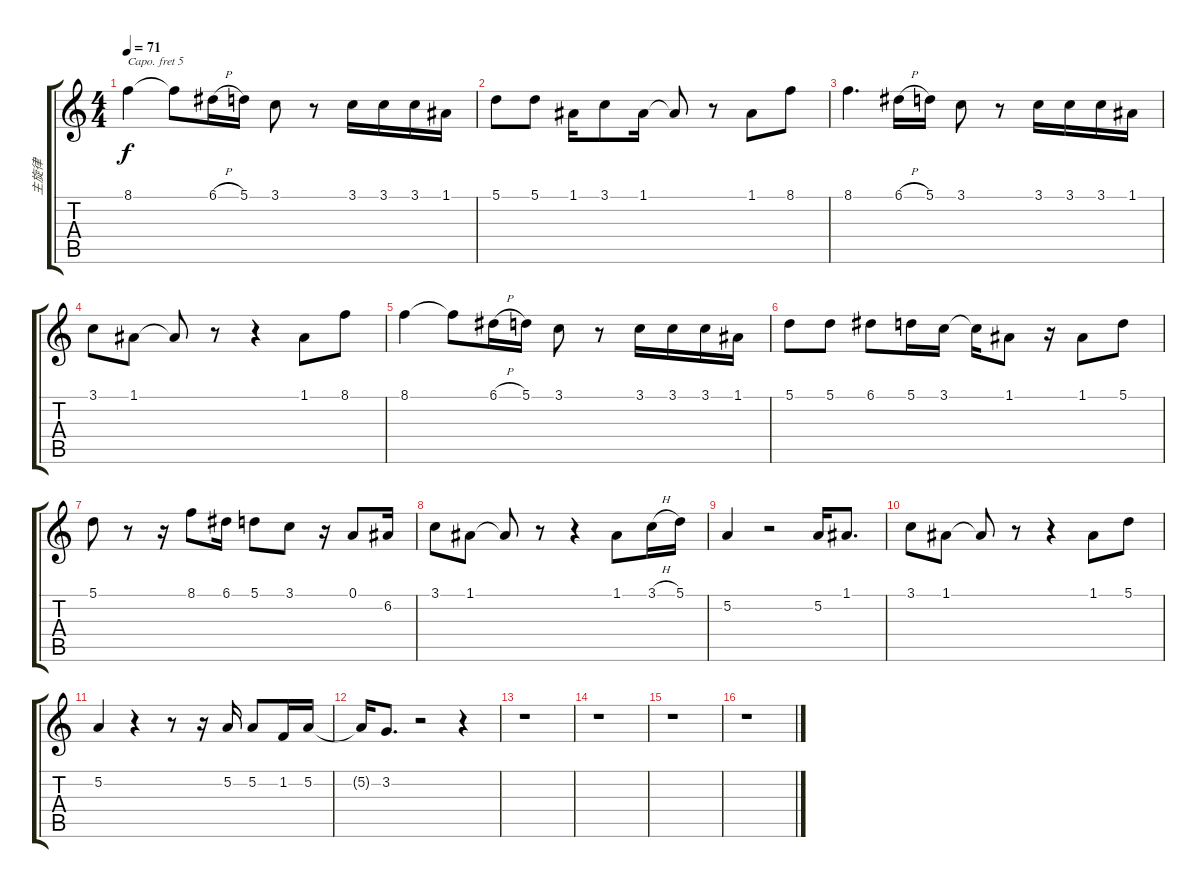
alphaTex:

\track ("主旋律" "主旋律") {instrument tenorsax}
\staff {score tabs}
\capo 5
\tuning (E4 B3 G3 D3 A2 E2) {hide}
\ts (4 4)
\tempo 71
\clef g2
\ks c
8.1.4{dy f} 8.1{t}.8 6.1{h}.16 5.1.16 3.1.8 r.8 3.1.16 3.1.16 3.1.16 1.1.16 |
5.1.8 5.1.8 1.1.16 3.1.8 1.1.16 1.1{t}.8 r.8 1.1.8 8.1.8 |
8.1.4{d} 6.1{h}.16 5.1.16 3.1.8 r.8 3.1.16 3.1.16 3.1.16 1.1.16 |
3.1.8 1.1.8 1.1{t}.8 r.8 r.4 1.1.8 8.1.8 |
8.1.4 8.1{t}.8 6.1{h}.16 5.1.16 3.1.8 r.8 3.1.16 3.1.16 3.1.16 1.1.16 |
5.1.8 5.1.8 6.1.8 5.1.16 3.1.16 3.1{t}.16 1.1.8 r.16 1.1.8 5.1.8 |
5.1.8 r.8 r.16 8.1.8 6.1.16 5.1.8 3.1.8 r.16 0.1.8 6.2.16 |
3.1.8 1.1.8 1.1{t}.8 r.8 r.4 1.1.8 3.1{h}.16 5.1.16 |
5.2.4 r.2 5.2.16 1.1.8{d} |
3.1.8 1.1.8 1.1{t}.8 r.8 r.4 1.1.8 5.1.8 |
5.2.4 r.4 r.8 r.16 5.2.16 5.2.8 1.2.16 5.2.16 |
5.2{t}.16 3.2.8{d} r.2 r.4 |
r.1 |
r.1 |
r.1 |
r.1
